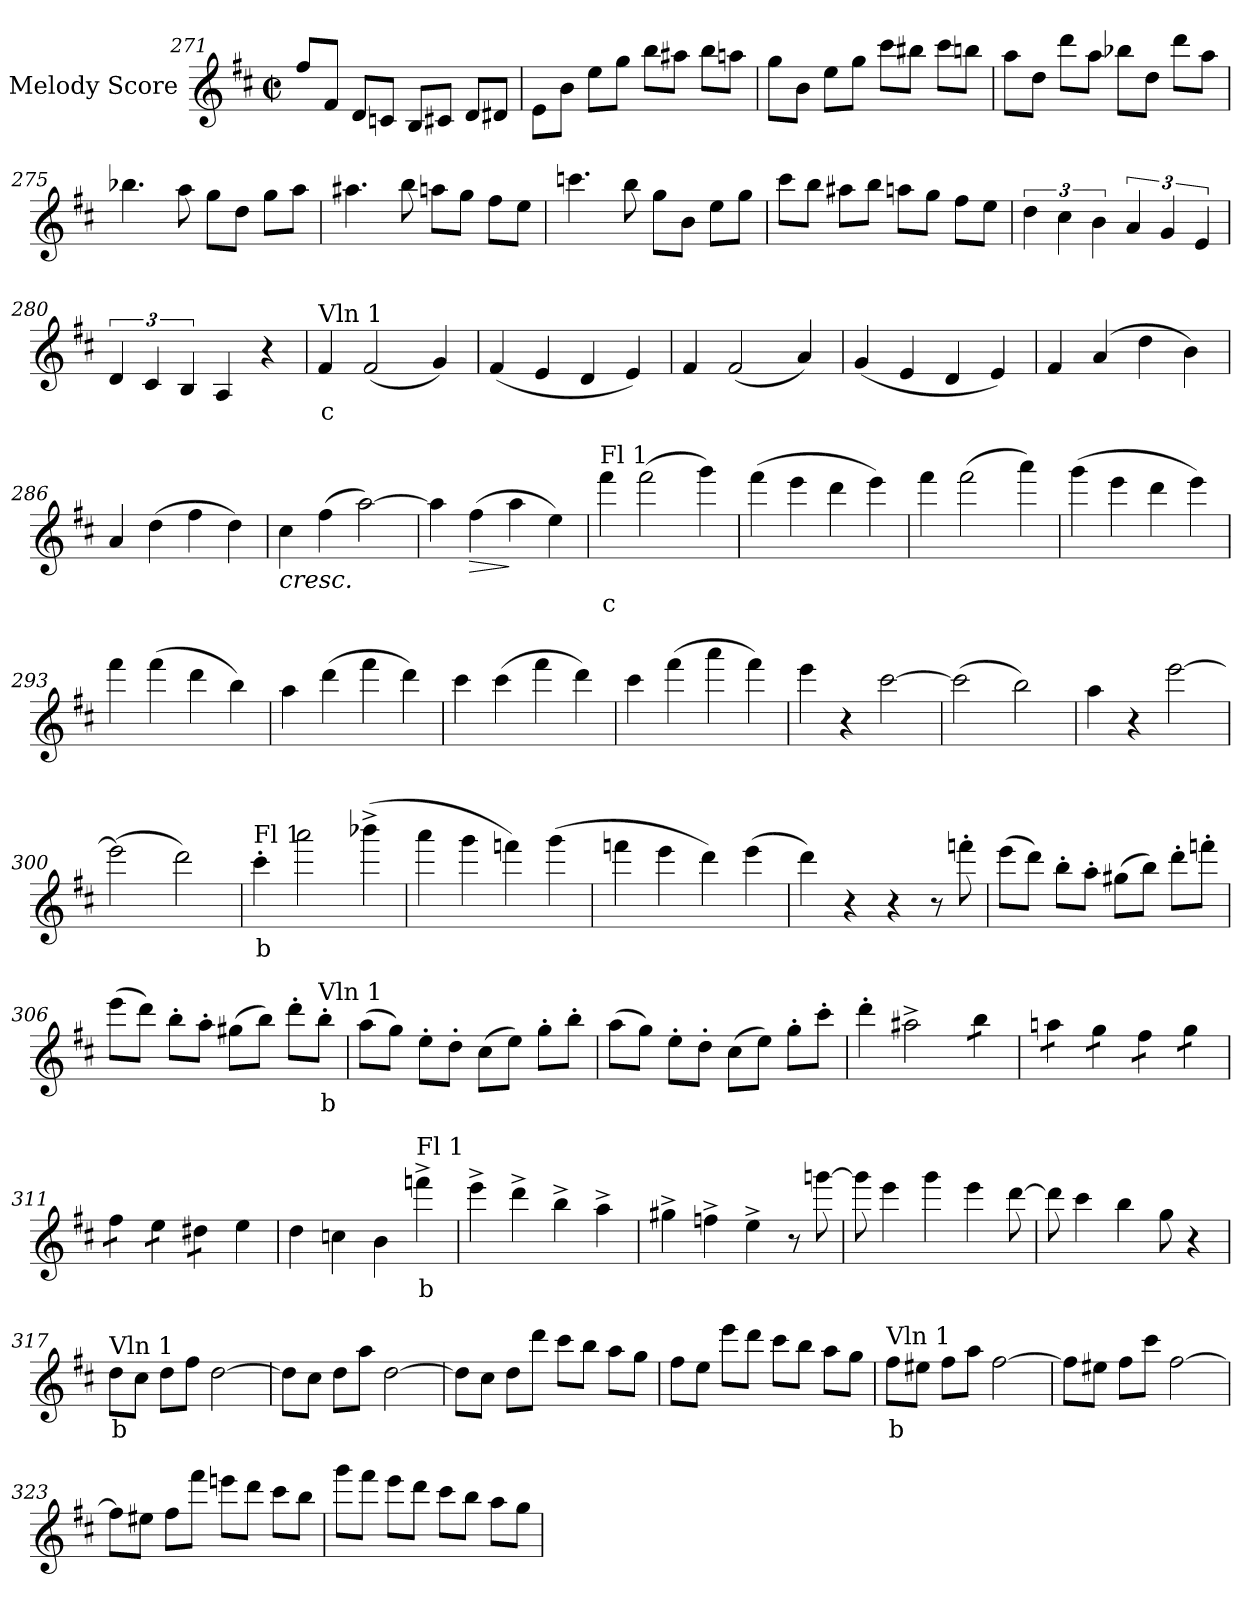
**kern	**text	**dynam
*part1	*part1	*part1
*staff1	*staff1	*staff1
*I"Melody Score	*	*
*k[f#c#]	*	*
*M4/4	*	*
*met(c|)	*	*
=271	=271	=271
8ff#/L	.	.
8f#/J	.	.
8d/L	.	.
8cn/J	.	.
8B/L	.	.
8c#X/J	.	.
8d/L	.	.
8d#X/J	.	.
=272	=272	=272
8e\L	.	.
8b\J	.	.
8ee\L	.	.
8gg\J	.	.
8bb\L	.	.
8aa#X\J	.	.
8bb\L	.	.
8aan\J	.	.
=273	=273	=273
8gg\L	.	.
8b\J	.	.
8ee\L	.	.
8gg\J	.	.
8ccc#\L	.	.
8bb#X\J	.	.
8ccc#\L	.	.
8bbn\J	.	.
=274	=274	=274
8aa\L	.	.
8dd\J	.	.
8ddd\L	.	.
8aa\J	.	.
8bb-X\L	.	.
8dd\J	.	.
8ddd\L	.	.
8aa\J	.	.
=275	=275	=275
4.bb-X\	.	.
8aa\	.	.
8gg\L	.	.
8dd\J	.	.
8gg\L	.	.
8aa\J	.	.
=276	=276	=276
4.aa#X\	.	.
8bb\	.	.
8aan\L	.	.
8gg\J	.	.
8ff#\L	.	.
8ee\J	.	.
=277	=277	=277
4.cccn\	.	.
8bb\	.	.
8gg\L	.	.
8b\J	.	.
8ee\L	.	.
8gg\J	.	.
=278	=278	=278
8ccc#\L	.	.
8bb\J	.	.
8aa#X\L	.	.
8bb\J	.	.
8aan\L	.	.
8gg\J	.	.
8ff#\L	.	.
8ee\J	.	.
=279	=279	=279
6dd\	.	.
6cc#\	.	.
6b\	.	.
6a/	.	.
6g/	.	.
6e/	.	.
=280	=280	=280
6d/	.	.
6c#/	.	.
6B/	.	.
4A/	.	.
4r	.	.
=281	=281	=281
!LO:TX:a:t=Vln 1	!	!
!	!LO:LY:b:color=#FF0000	!
4f#/	c	.
(2f#/	.	.
4g/)	.	.
=282	=282	=282
(4f#/	.	.
4e/	.	.
4d/	.	.
4e/)	.	.
=283	=283	=283
4f#/	.	.
(2f#/	.	.
4a/)	.	.
=284	=284	=284
(4g/	.	.
4e/	.	.
4d/	.	.
4e/)	.	.
=285	=285	=285
4f#/	.	.
(4a/	.	.
4dd\	.	.
4b\)	.	.
=286	=286	=286
4a/	.	.
(4dd\	.	.
4ff#\	.	.
4dd\)	.	.
=287	=287	=287
!	!	!LO:HP:b
4cc#\	.	<
(4ff#\	.	.
[2aa\)	.	.
=288	=288	=288
4aa\]	.	.
!	!	!LO:HP:b
(4ff#\	.	>
4aa\	.	]
4ee\)	.	[
=289	=289	=289
!LO:TX:a:t=Fl 1	!	!
!	!LO:LY:b:color=#FF0000	!
4fff#\	c	.
(2fff#\	.	.
4ggg\)	.	.
=290	=290	=290
(4fff#\	.	.
4eee\	.	.
4ddd\	.	.
4eee\)	.	.
=291	=291	=291
4fff#\	.	.
(2fff#\	.	.
4aaa\)	.	.
=292	=292	=292
(4ggg\	.	.
4eee\	.	.
4ddd\	.	.
4eee\)	.	.
=293	=293	=293
4fff#\	.	.
(4fff#\	.	.
4ddd\	.	.
4bb\)	.	.
=294	=294	=294
4aa\	.	.
(4ddd\	.	.
4fff#\	.	.
4ddd\)	.	.
=295	=295	=295
4ccc#\	.	.
(4ccc#\	.	.
4fff#\	.	.
4ddd\)	.	.
=296	=296	=296
4ccc#\	.	.
(4fff#\	.	.
4aaa\	.	.
4fff#\)	.	.
=297	=297	=297
4eee\	.	.
4r	.	.
[2ccc#\	.	.
=298	=298	=298
(2ccc#\]	.	.
2bb\)	.	.
=299	=299	=299
4aa\	.	.
4r	.	.
[2eee\	.	.
=300	=300	=300
(2eee\]	.	.
2ddd\)	.	.
=301	=301	=301
!LO:TX:a:t=Fl 1	!	!
!	!LO:LY:b:color=#FF0000	!
4ccc#'\	b	.
2aaa\	.	.
(4bbb-X^\	.	.
=302	=302	=302
4aaa\	.	.
4ggg\	.	.
4fffn\)	.	.
(4ggg\	.	.
=303	=303	=303
4fffn\	.	.
4eee\	.	.
4ddd\)	.	.
(4eee\	.	.
=304	=304	=304
4ddd\)	.	.
4r	.	.
4r	.	.
8r	.	.
8fffn'\	.	.
=305	=305	=305
(8eee\L	.	.
8ddd\J)	.	.
8bb'\L	.	.
8aa'\J	.	.
(8gg#X\L	.	.
8bb\J)	.	.
8ddd'\L	.	.
8fffn'\J	.	.
=306	=306	=306
(8eee\L	.	.
8ddd\J)	.	.
8bb'\L	.	.
8aa'\J	.	.
(8gg#X\L	.	.
8bb\J)	.	.
8ddd'\L	.	.
!LO:TX:a:t=Vln 1	!	!
!	!LO:LY:b:color=#FF0000	!
8bb'\J	b	.
=307	=307	=307
(8aa\L	.	.
8gg\J)	.	.
8ee'\L	.	.
8dd'\J	.	.
(8cc#\L	.	.
8ee\J)	.	.
8gg'\L	.	.
8bb'\J	.	.
=308	=308	=308
(8aa\L	.	.
8gg\J)	.	.
8ee'\L	.	.
8dd'\J	.	.
(8cc#\L	.	.
8ee\J)	.	.
8gg'\L	.	.
8ccc#'\J	.	.
=309	=309	=309
4ddd'\	.	.
2aa#X^\	.	.
*tremolo	*	*
8bb\L	.	.
8bb\J	.	.
=310	=310	=310
8aan\L	.	.
8aan\J	.	.
8gg\L	.	.
8gg\J	.	.
8ff#\L	.	.
8ff#\J	.	.
8gg\L	.	.
8gg\J	.	.
=311	=311	=311
8ff#\L	.	.
8ff#\J	.	.
8ee\L	.	.
8ee\J	.	.
8dd#X\L	.	.
8dd#X\J	.	.
*Xtremolo	*	*
4ee\	.	.
=312	=312	=312
4dd\	.	.
4ccn\	.	.
4b\	.	.
!LO:TX:a:t=Fl 1	!	!
!	!LO:LY:b:color=#FF0000	!
4fffn^\	b	.
=313	=313	=313
4eee^\	.	.
4ddd^\	.	.
4bb^\	.	.
4aa^\	.	.
=314	=314	=314
4gg#X^\	.	.
4ffn^\	.	.
4ee^\	.	.
8r	.	.
[8gggn\	.	.
=315	=315	=315
8ggg\]	.	.
4eee\	.	.
4ggg\	.	.
4eee\	.	.
[8ddd\	.	.
=316	=316	=316
8ddd\]	.	.
4ccc#\	.	.
4bb\	.	.
8gg\	.	.
4r	.	.
=317	=317	=317
!LO:TX:a:t=Vln 1	!	!
!	!LO:LY:b:color=#FF0000	!
8dd\L	b	.
8cc#\J	.	.
8dd\L	.	.
8ff#\J	.	.
[2dd\	.	.
=318	=318	=318
8dd\L]	.	.
8cc#\J	.	.
8dd\L	.	.
8aa\J	.	.
[2dd\	.	.
=319	=319	=319
8dd\L]	.	.
8cc#\J	.	.
8dd\L	.	.
8ddd\J	.	.
8ccc#\L	.	.
8bb\J	.	.
8aa\L	.	.
8gg\J	.	.
=320	=320	=320
8ff#\L	.	.
8ee\J	.	.
8eee\L	.	.
8ddd\J	.	.
8ccc#\L	.	.
8bb\J	.	.
8aa\L	.	.
8gg\J	.	.
=321	=321	=321
!LO:TX:a:t=Vln 1	!	!
!	!LO:LY:b:color=#FF0000	!
8ff#\L	b	.
8ee#X\J	.	.
8ff#\L	.	.
8aa\J	.	.
[2ff#\	.	.
=322	=322	=322
8ff#\L]	.	.
8ee#X\J	.	.
8ff#\L	.	.
8ccc#\J	.	.
[2ff#\	.	.
=323	=323	=323
8ff#\L]	.	.
8ee#X\J	.	.
8ff#\L	.	.
8fff#\J	.	.
8eeen\L	.	.
8ddd\J	.	.
8ccc#\L	.	.
8bb\J	.	.
=324	=324	=324
8ggg\L	.	.
8fff#\J	.	.
8eee\L	.	.
8ddd\J	.	.
8ccc#\L	.	.
8bb\J	.	.
8aa\L	.	.
8gg\J	.	.
=	=	=
*-	*-	*-
